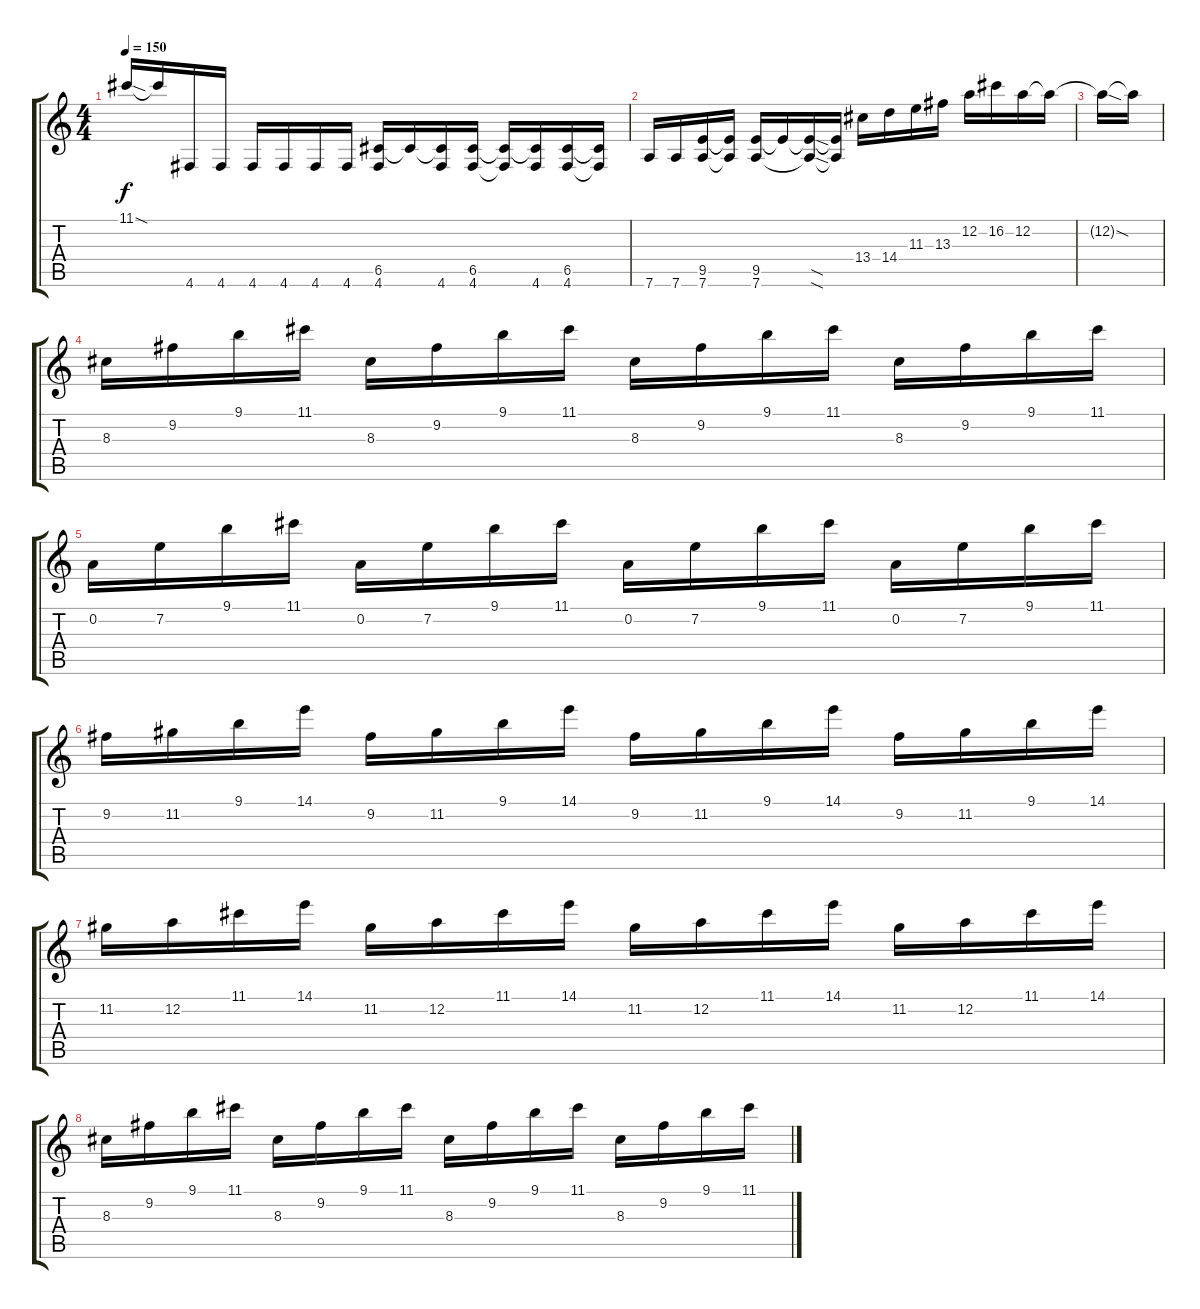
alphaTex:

\track "" {instrument distortionguitar}
\staff {score tabs}
\tuning (D4 A3 F3 C3 G2 D2) {hide}
\ts (4 4)
\tempo 150
\clef g2
\ks c
11.1{sod t}.16{dy f} 11.1{t}.16 4.6.16 4.6.16 4.6.16 4.6.16 4.6.16 4.6.16 (6.5 4.6).16 6.5{t}.16 (6.5{t} 4.6).16 (6.5 4.6).16 (6.5{t} 4.6{t}).16 (6.5{t} 4.6).16 (6.5 4.6).16 (6.5{t} 4.6{t}).16 |
7.6.16 7.6.16 (9.5 7.6).16 (9.5{t} 7.6{t}).16 (9.5 7.6).16 9.5{t}.16 (9.5{sod t} 7.6{sod t}).16 (9.5{t} 7.6{t}).16 13.4.16 14.4.16 11.3.16 13.3.16 12.2.16 16.2.16 12.2.16 12.2{t}.16 |
12.2{sod t}.16 12.2{t}.16 |
8.3.16 9.2.16 9.1.16 11.1.16 8.3.16 9.2.16 9.1.16 11.1.16 8.3.16 9.2.16 9.1.16 11.1.16 8.3.16 9.2.16 9.1.16 11.1.16 |
0.2.16 7.2.16 9.1.16 11.1.16 0.2.16 7.2.16 9.1.16 11.1.16 0.2.16 7.2.16 9.1.16 11.1.16 0.2.16 7.2.16 9.1.16 11.1.16 |
9.2.16 11.2.16 9.1.16 14.1.16 9.2.16 11.2.16 9.1.16 14.1.16 9.2.16 11.2.16 9.1.16 14.1.16 9.2.16 11.2.16 9.1.16 14.1.16 |
11.2.16 12.2.16 11.1.16 14.1.16 11.2.16 12.2.16 11.1.16 14.1.16 11.2.16 12.2.16 11.1.16 14.1.16 11.2.16 12.2.16 11.1.16 14.1.16 |
8.3.16 9.2.16 9.1.16 11.1.16 8.3.16 9.2.16 9.1.16 11.1.16 8.3.16 9.2.16 9.1.16 11.1.16 8.3.16 9.2.16 9.1.16 11.1.16
